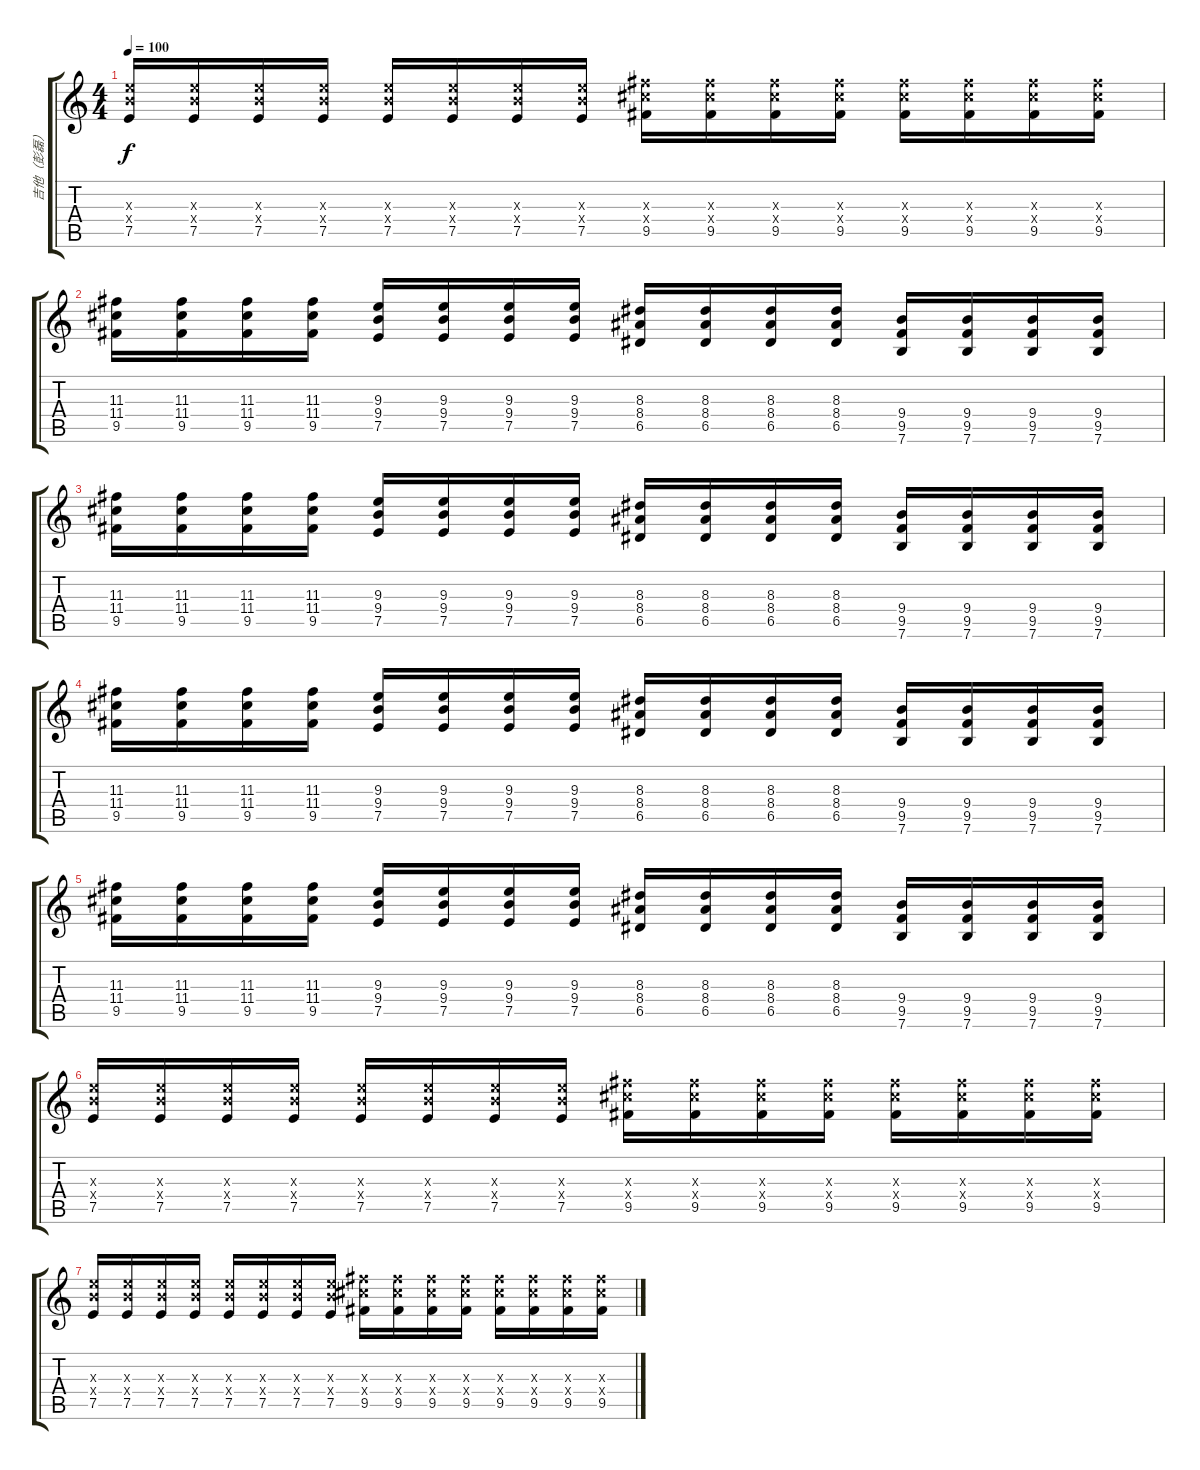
\track ("吉他（彭磊）" "吉他（彭磊）") {instrument distortionguitar}
\staff {score tabs}
\tuning (E4 B3 G3 D3 A2 E2) {hide}
\ts (4 4)
\tempo 100
\clef g2
\ks c
(9.3{x} 9.4{x} 7.5).16{dy f} (9.3{x} 9.4{x} 7.5).16 (9.3{x} 9.4{x} 7.5).16 (9.3{x} 9.4{x} 7.5).16 (9.3{x} 9.4{x} 7.5).16 (9.3{x} 9.4{x} 7.5).16 (9.3{x} 9.4{x} 7.5).16 (9.3{x} 9.4{x} 7.5).16 (11.3{x} 11.4{x} 9.5).16 (11.3{x} 11.4{x} 9.5).16 (11.3{x} 11.4{x} 9.5).16 (11.3{x} 11.4{x} 9.5).16 (11.3{x} 11.4{x} 9.5).16 (11.3{x} 11.4{x} 9.5).16 (11.3{x} 11.4{x} 9.5).16 (11.3{x} 11.4{x} 9.5).16 |
(11.3 11.4 9.5).16 (11.3 11.4 9.5).16 (11.3 11.4 9.5).16 (11.3 11.4 9.5).16 (9.3 9.4 7.5).16 (9.3 9.4 7.5).16 (9.3 9.4 7.5).16 (9.3 9.4 7.5).16 (8.3 8.4 6.5).16 (8.3 8.4 6.5).16 (8.3 8.4 6.5).16 (8.3 8.4 6.5).16 (9.4 9.5 7.6).16 (9.4 9.5 7.6).16 (9.4 9.5 7.6).16 (9.4 9.5 7.6).16 |
(11.3 11.4 9.5).16 (11.3 11.4 9.5).16 (11.3 11.4 9.5).16 (11.3 11.4 9.5).16 (9.3 9.4 7.5).16 (9.3 9.4 7.5).16 (9.3 9.4 7.5).16 (9.3 9.4 7.5).16 (8.3 8.4 6.5).16 (8.3 8.4 6.5).16 (8.3 8.4 6.5).16 (8.3 8.4 6.5).16 (9.4 9.5 7.6).16 (9.4 9.5 7.6).16 (9.4 9.5 7.6).16 (9.4 9.5 7.6).16 |
(11.3 11.4 9.5).16 (11.3 11.4 9.5).16 (11.3 11.4 9.5).16 (11.3 11.4 9.5).16 (9.3 9.4 7.5).16 (9.3 9.4 7.5).16 (9.3 9.4 7.5).16 (9.3 9.4 7.5).16 (8.3 8.4 6.5).16 (8.3 8.4 6.5).16 (8.3 8.4 6.5).16 (8.3 8.4 6.5).16 (9.4 9.5 7.6).16 (9.4 9.5 7.6).16 (9.4 9.5 7.6).16 (9.4 9.5 7.6).16 |
(11.3 11.4 9.5).16 (11.3 11.4 9.5).16 (11.3 11.4 9.5).16 (11.3 11.4 9.5).16 (9.3 9.4 7.5).16 (9.3 9.4 7.5).16 (9.3 9.4 7.5).16 (9.3 9.4 7.5).16 (8.3 8.4 6.5).16 (8.3 8.4 6.5).16 (8.3 8.4 6.5).16 (8.3 8.4 6.5).16 (9.4 9.5 7.6).16 (9.4 9.5 7.6).16 (9.4 9.5 7.6).16 (9.4 9.5 7.6).16 |
(9.3{x} 9.4{x} 7.5).16 (9.3{x} 9.4{x} 7.5).16 (9.3{x} 9.4{x} 7.5).16 (9.3{x} 9.4{x} 7.5).16 (9.3{x} 9.4{x} 7.5).16 (9.3{x} 9.4{x} 7.5).16 (9.3{x} 9.4{x} 7.5).16 (9.3{x} 9.4{x} 7.5).16 (11.3{x} 11.4{x} 9.5).16 (11.3{x} 11.4{x} 9.5).16 (11.3{x} 11.4{x} 9.5).16 (11.3{x} 11.4{x} 9.5).16 (11.3{x} 11.4{x} 9.5).16 (11.3{x} 11.4{x} 9.5).16 (11.3{x} 11.4{x} 9.5).16 (11.3{x} 11.4{x} 9.5).16 |
(9.3{x} 9.4{x} 7.5).16 (9.3{x} 9.4{x} 7.5).16 (9.3{x} 9.4{x} 7.5).16 (9.3{x} 9.4{x} 7.5).16 (9.3{x} 9.4{x} 7.5).16 (9.3{x} 9.4{x} 7.5).16 (9.3{x} 9.4{x} 7.5).16 (9.3{x} 9.4{x} 7.5).16 (11.3{x} 11.4{x} 9.5).16 (11.3{x} 11.4{x} 9.5).16 (11.3{x} 11.4{x} 9.5).16 (11.3{x} 11.4{x} 9.5).16 (11.3{x} 11.4{x} 9.5).16 (11.3{x} 11.4{x} 9.5).16 (11.3{x} 11.4{x} 9.5).16 (11.3{x} 11.4{x} 9.5).16
